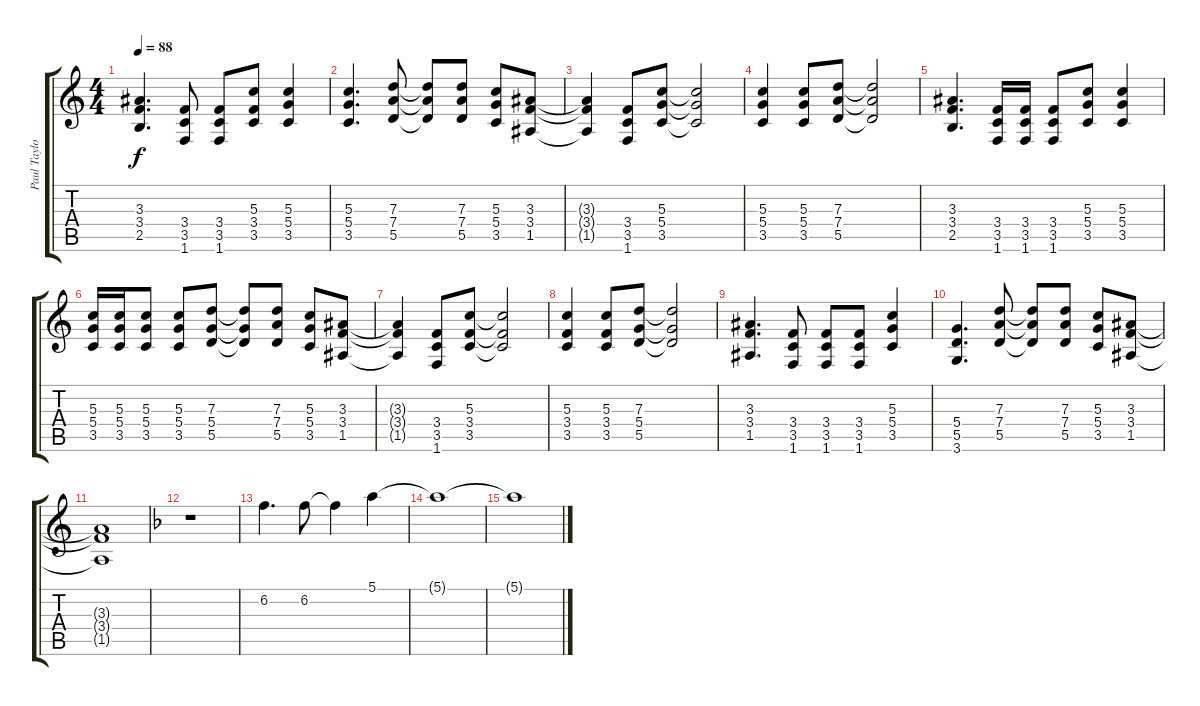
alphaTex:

\track ("Paul Taylor" "Paul Taylo") {instrument overdrivenguitar}
\staff {score tabs}
\tuning (E4 B3 G3 D3 A2 E2) {hide}
\ts (4 4)
\tempo 88
\clef g2
\ks c
(3.3 3.4 2.5).4{d dy f} (3.4 3.5 1.6).8 (3.4 3.5 1.6).8 (5.3 3.4 3.5).8 (5.3 5.4 3.5).4 |
(5.3 5.4 3.5).4{d} (7.3 7.4 5.5).8 (7.3{t} 7.4{t} 5.5{t}).8 (7.3 7.4 5.5).8 (5.3 5.4 3.5).8 (3.3 3.4 1.5).8 |
(3.3{t} 3.4{t} 1.5{t}).4 (3.4 3.5 1.6).8 (5.3 5.4 3.5).8 (5.3{t} 5.4{t} 3.5{t}).2 |
(5.3 5.4 3.5).4 (5.3 5.4 3.5).8 (7.3 7.4 5.5).8 (7.3{t} 7.4{t} 5.5{t}).2 |
(3.3 3.4 2.5).4{d} (3.4 3.5 1.6).16 (3.4 3.5 1.6).16 (3.4 3.5 1.6).8 (5.3 5.4 3.5).8 (5.3 5.4 3.5).4 |
(5.3 5.4 3.5).16 (5.3 5.4 3.5).16 (5.3 5.4 3.5).8 (5.3 5.4 3.5).8 (7.3 5.4 5.5).8 (7.3{t} 5.4{t} 5.5{t}).8 (7.3 7.4 5.5).8 (5.3 5.4 3.5).8 (3.3 3.4 1.5).8 |
(3.3{t} 3.4{t} 1.5{t}).4 (3.4 3.5 1.6).8 (5.3 3.4 3.5).8 (5.3{t} 3.4{t} 3.5{t}).2 |
(5.3 3.4 3.5).4 (5.3 3.4 3.5).8 (7.3 5.4 5.5).8 (7.3{t} 5.4{t} 5.5{t}).2 |
(3.3 3.4 1.5).4{d} (3.4 3.5 1.6).8 (3.4 3.5 1.6).8 (3.4 3.5 1.6).8 (5.3 5.4 3.5).4 |
(5.4 5.5 3.6).4{d} (7.3 7.4 5.5).8 (7.3{t} 7.4{t} 5.5{t}).8 (7.3 7.4 5.5).8 (5.3 5.4 3.5).8 (3.3 3.4 1.5).8 |
(3.3{t} 3.4{t} 1.5{t}).1 |
\ks f
r.1 |
6.2.4{d} 6.2.8 6.2{t}.4 5.1.4 |
5.1{t}.1 |
5.1{t}.1
